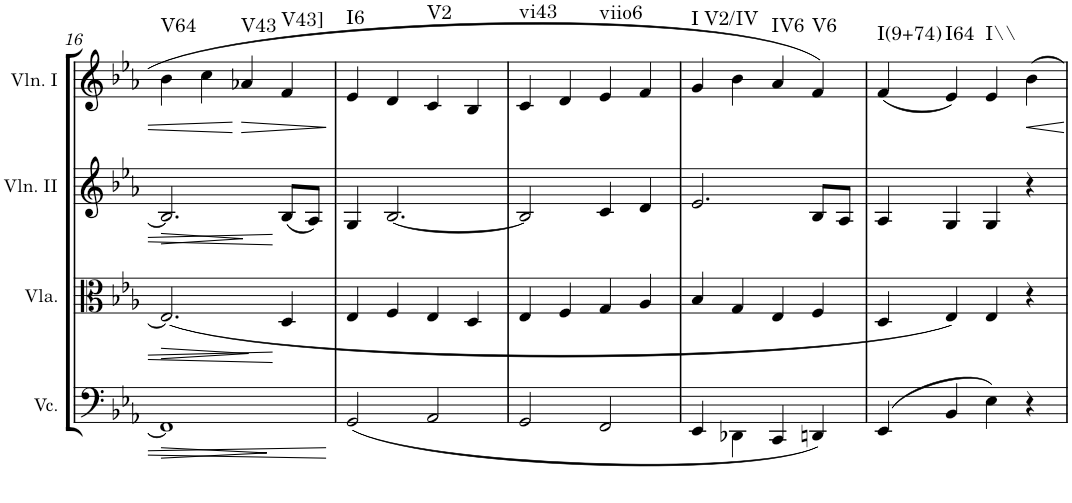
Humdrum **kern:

**kern	**dynam	**kern	**dynam	**kern	**dynam	**kern	**dynam	**harte
*part4	*part4	*part3	*part3	*part2	*part2	*part1	*part1	*part1
*staff4	*staff4	*staff3	*staff3	*staff2	*staff2	*staff1	*staff1	*
*I"Violoncello	*	*I"Viola	*	*I"Violin II	*	*I"Violin I	*	*
*I'Vc.	*	*I'Vla.	*	*I'Vln. II	*	*I'Vln. I	*	*
!!LO:PB:g=z
*clefF4	*	*clefC3	*	*clefG2	*	*clefG2	*	*
*k[b-e-a-]	*	*k[b-e-a-]	*	*k[b-e-a-]	*	*k[b-e-a-]	*	*
*M2/2	*	*M2/2	*	*M2/2	*	*M2/2	*	*
*met(c|)	*	*met(c|)	*	*met(c|)	*	*met(c|)	*	*
=16	=16	=16	=16	=16	=16	=16	=16	=16
!	!LO:HP:b	!	!LO:HP:b	!	!LO:HP:b	!	!	!LO:H:kt=V64
1FF]	>	(<2.E-/]	>	2.B-/]	>	4b-\	.	N
.	.	.	.	.	.	4cc\	.	.
!	!	!	!	!	!	!	!LO:HP:b	!LO:H:kt=V43
.	.	.	.	.	.	4a-X/	>	N
!	!	!	!	!	!	!	!	!LO:H:kt=V43]
.	.	4D/	.	(8B-/L	.	4f/	.	N
.	.	.	.	8A-/J)	.	.	.	.
.	]	.	]	.	]	.	]	.
=17	=17	=17	=17	=17	=17	=17	=17	=17
!	!	!	!	!	!	!	!	!LO:H:kt=I6
(<2GG/	.	4E-/	.	4G/	.	4e-/	.	N
.	.	4F/	.	[2.B-/	.	4d/	.	.
!	!	!	!	!	!	!	!	!LO:H:kt=V2
2AA-/	.	4E-/	.	.	.	4c/	.	N
.	.	4D/	.	.	.	4B-/	.	.
=18	=18	=18	=18	=18	=18	=18	=18	=18
!	!	!	!	!	!	!	!	!LO:H:kt=vi43
2GG/	.	4E-/	.	2B-/]	.	4c/	.	N
.	.	4F/	.	.	.	4d/	.	.
!	!	!	!	!	!	!	!	!LO:H:kt=viio6
2FF/	.	4G/	.	4c/	.	4e-/	.	N
.	.	4A-/	.	4d/	.	4f/	.	.
=19	=19	=19	=19	=19	=19	=19	=19	=19
!	!	!	!	!	!	!	!	!LO:H:kt=I
4EE-/	.	4B-/	.	2.e-/	.	4g/	.	N
!	!	!	!	!	!	!	!	!LO:H:kt=V2/IV
4DD-X\	.	4G/	.	.	.	4b-\	.	N
!	!	!	!	!	!	!	!	!LO:H:kt=IV6
4CC/	.	4E-/	.	.	.	4a-/	.	N
!	!	!	!	!	!	!	!	!LO:H:kt=V6
4DDn/)	.	4F/	.	8B-/L	.	4f/	.	N
.	.	.	.	8A-/J	.	.	.	.
=20	=20	=20	=20	=20	=20	=20	=20	=20
!	!	!	!	!	!	!	!	!LO:H:kt=I(9+74)
(4EE-/	.	4D/	.	4A-/	.	(4f/	.	N
!	!	!	!	!	!	!	!	!LO:H:kt=I64
4BB-/	.	4E-/)	.	4G/	.	4e-/)	.	N
!	!	!	!	!	!	!	!	!LO:H:kt=I\\
4E-\)	.	4E-/	.	4G/	.	4e-/	.	N
4r	.	4r	.	4r	.	4b-\	.	.
=	=	=	=	=	=	=	=	=
*-	*-	*-	*-	*-	*-	*-	*-	*-
